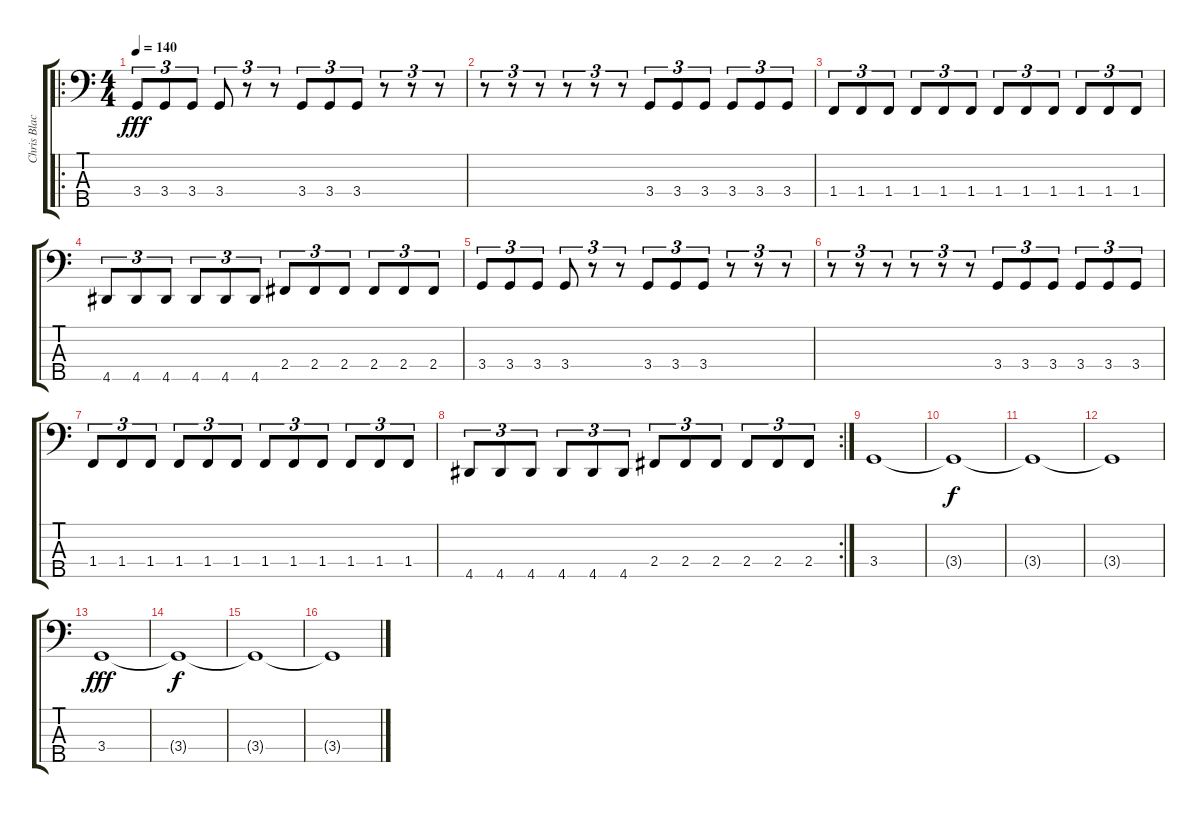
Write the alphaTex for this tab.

\track ("Chris Black" "Chris Blac") {instrument electricbasspick}
\staff {score tabs}
\tuning (G2 D2 A1 E1 B0) {hide}
\ro
\ts (4 4)
\tempo 140
\clef f4
\ks c
3.4.8{tu (3 2) dy fff} 3.4.8{tu (3 2)} 3.4.8{tu (3 2)} 3.4.8{tu (3 2)} r.8{tu (3 2)} r.8{tu (3 2)} 3.4.8{tu (3 2)} 3.4.8{tu (3 2)} 3.4.8{tu (3 2)} r.8{tu (3 2)} r.8{tu (3 2)} r.8{tu (3 2)} |
r.8{tu (3 2)} r.8{tu (3 2)} r.8{tu (3 2)} r.8{tu (3 2)} r.8{tu (3 2)} r.8{tu (3 2)} 3.4.8{tu (3 2)} 3.4.8{tu (3 2)} 3.4.8{tu (3 2)} 3.4.8{tu (3 2)} 3.4.8{tu (3 2)} 3.4.8{tu (3 2)} |
1.4.8{tu (3 2)} 1.4.8{tu (3 2)} 1.4.8{tu (3 2)} 1.4.8{tu (3 2)} 1.4.8{tu (3 2)} 1.4.8{tu (3 2)} 1.4.8{tu (3 2)} 1.4.8{tu (3 2)} 1.4.8{tu (3 2)} 1.4.8{tu (3 2)} 1.4.8{tu (3 2)} 1.4.8{tu (3 2)} |
4.5.8{tu (3 2)} 4.5.8{tu (3 2)} 4.5.8{tu (3 2)} 4.5.8{tu (3 2)} 4.5.8{tu (3 2)} 4.5.8{tu (3 2)} 2.4.8{tu (3 2)} 2.4.8{tu (3 2)} 2.4.8{tu (3 2)} 2.4.8{tu (3 2)} 2.4.8{tu (3 2)} 2.4.8{tu (3 2)} |
3.4.8{tu (3 2)} 3.4.8{tu (3 2)} 3.4.8{tu (3 2)} 3.4.8{tu (3 2)} r.8{tu (3 2)} r.8{tu (3 2)} 3.4.8{tu (3 2)} 3.4.8{tu (3 2)} 3.4.8{tu (3 2)} r.8{tu (3 2)} r.8{tu (3 2)} r.8{tu (3 2)} |
r.8{tu (3 2)} r.8{tu (3 2)} r.8{tu (3 2)} r.8{tu (3 2)} r.8{tu (3 2)} r.8{tu (3 2)} 3.4.8{tu (3 2)} 3.4.8{tu (3 2)} 3.4.8{tu (3 2)} 3.4.8{tu (3 2)} 3.4.8{tu (3 2)} 3.4.8{tu (3 2)} |
1.4.8{tu (3 2)} 1.4.8{tu (3 2)} 1.4.8{tu (3 2)} 1.4.8{tu (3 2)} 1.4.8{tu (3 2)} 1.4.8{tu (3 2)} 1.4.8{tu (3 2)} 1.4.8{tu (3 2)} 1.4.8{tu (3 2)} 1.4.8{tu (3 2)} 1.4.8{tu (3 2)} 1.4.8{tu (3 2)} |
\rc 2
4.5.8{tu (3 2)} 4.5.8{tu (3 2)} 4.5.8{tu (3 2)} 4.5.8{tu (3 2)} 4.5.8{tu (3 2)} 4.5.8{tu (3 2)} 2.4.8{tu (3 2)} 2.4.8{tu (3 2)} 2.4.8{tu (3 2)} 2.4.8{tu (3 2)} 2.4.8{tu (3 2)} 2.4.8{tu (3 2)} |
3.4.1 |
3.4{t}.1{dy f} |
3.4{t}.1 |
3.4{t}.1 |
3.4.1{dy fff} |
3.4{t}.1{dy f} |
3.4{t}.1 |
3.4{t}.1
